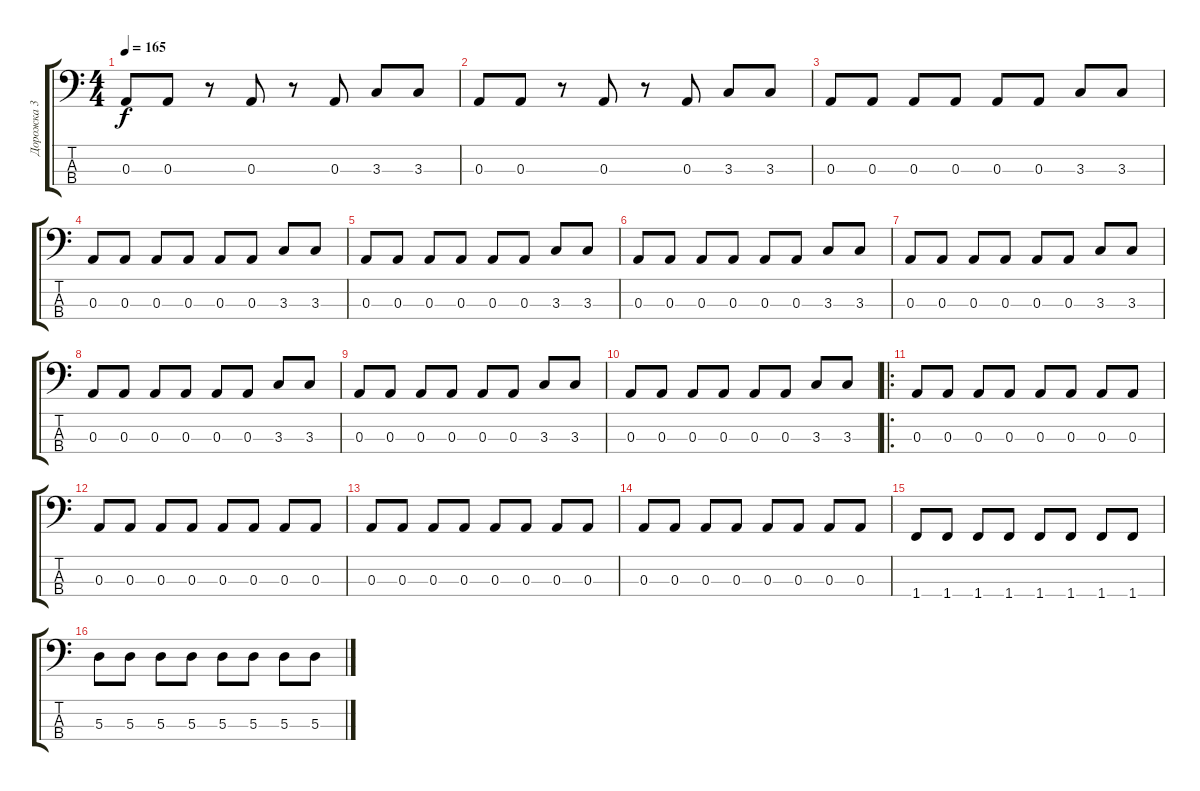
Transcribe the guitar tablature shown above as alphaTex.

\track ("Дорожка 3" "Дорожка 3") {instrument electricbassfinger}
\staff {score tabs}
\tuning (G2 D2 A1 E1) {hide}
\ts (4 4)
\tempo 165
\clef f4
\ks c
0.3.8{dy f} 0.3.8 r.8 0.3.8 r.8 0.3.8 3.3.8 3.3.8 |
0.3.8 0.3.8 r.8 0.3.8 r.8 0.3.8 3.3.8 3.3.8 |
0.3.8 0.3.8 0.3.8 0.3.8 0.3.8 0.3.8 3.3.8 3.3.8 |
0.3.8 0.3.8 0.3.8 0.3.8 0.3.8 0.3.8 3.3.8 3.3.8 |
0.3.8 0.3.8 0.3.8 0.3.8 0.3.8 0.3.8 3.3.8 3.3.8 |
0.3.8 0.3.8 0.3.8 0.3.8 0.3.8 0.3.8 3.3.8 3.3.8 |
0.3.8 0.3.8 0.3.8 0.3.8 0.3.8 0.3.8 3.3.8 3.3.8 |
0.3.8 0.3.8 0.3.8 0.3.8 0.3.8 0.3.8 3.3.8 3.3.8 |
0.3.8 0.3.8 0.3.8 0.3.8 0.3.8 0.3.8 3.3.8 3.3.8 |
0.3.8 0.3.8 0.3.8 0.3.8 0.3.8 0.3.8 3.3.8 3.3.8 |
\ro
0.3.8 0.3.8 0.3.8 0.3.8 0.3.8 0.3.8 0.3.8 0.3.8 |
0.3.8 0.3.8 0.3.8 0.3.8 0.3.8 0.3.8 0.3.8 0.3.8 |
0.3.8 0.3.8 0.3.8 0.3.8 0.3.8 0.3.8 0.3.8 0.3.8 |
0.3.8 0.3.8 0.3.8 0.3.8 0.3.8 0.3.8 0.3.8 0.3.8 |
1.4.8 1.4.8 1.4.8 1.4.8 1.4.8 1.4.8 1.4.8 1.4.8 |
5.3.8 5.3.8 5.3.8 5.3.8 5.3.8 5.3.8 5.3.8 5.3.8
